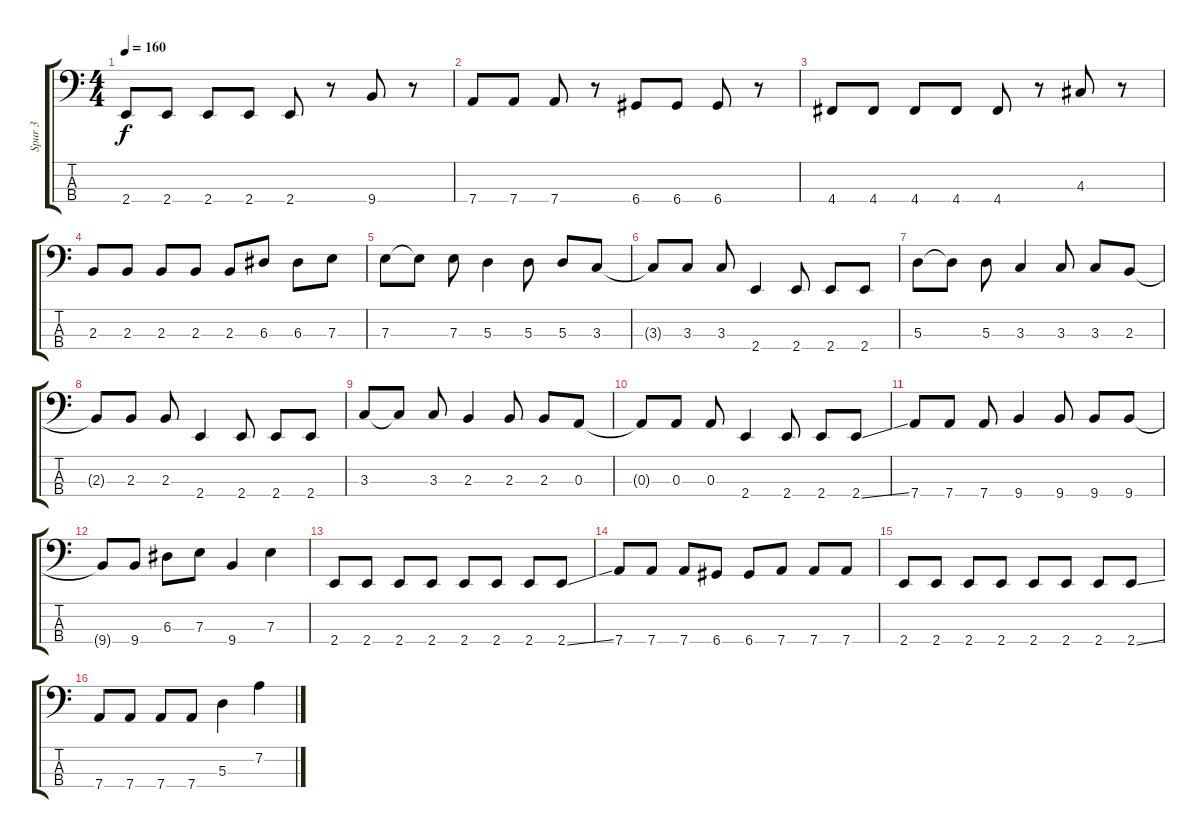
\track ("Spur 3" "Spur 3") {instrument electricbassfinger}
\staff {score tabs}
\tuning (G2 D2 A1 D1) {hide}
\ts (4 4)
\tempo 160
\clef f4
\ks c
2.4.8{dy f} 2.4.8 2.4.8 2.4.8 2.4.8 r.8 9.4.8 r.8 |
7.4.8 7.4.8 7.4.8 r.8 6.4.8 6.4.8 6.4.8 r.8 |
4.4.8 4.4.8 4.4.8 4.4.8 4.4.8 r.8 4.3.8 r.8 |
2.3.8 2.3.8 2.3.8 2.3.8 2.3.8 6.3.8 6.3.8 7.3.8 |
7.3.8 7.3{t}.8 7.3.8 5.3.4 5.3.8 5.3.8 3.3.8 |
3.3{t}.8 3.3.8 3.3.8 2.4.4 2.4.8 2.4.8 2.4.8 |
5.3.8 5.3{t}.8 5.3.8 3.3.4 3.3.8 3.3.8 2.3.8 |
2.3{t}.8 2.3.8 2.3.8 2.4.4 2.4.8 2.4.8 2.4.8 |
3.3.8 3.3{t}.8 3.3.8 2.3.4 2.3.8 2.3.8 0.3.8 |
0.3{t}.8 0.3.8 0.3.8 2.4.4 2.4.8 2.4.8 2.4{ss}.8 |
7.4.8 7.4.8 7.4.8 9.4.4 9.4.8 9.4.8 9.4.8 |
9.4{t}.8 9.4.8 6.3.8 7.3.8 9.4.4 7.3.4 |
2.4.8 2.4.8 2.4.8 2.4.8 2.4.8 2.4.8 2.4.8 2.4{ss}.8 |
7.4.8 7.4.8 7.4.8 6.4.8 6.4.8 7.4.8 7.4.8 7.4.8 |
2.4.8 2.4.8 2.4.8 2.4.8 2.4.8 2.4.8 2.4.8 2.4{ss}.8 |
7.4.8 7.4.8 7.4.8 7.4.8 5.3.4{instrument slapbass1} 7.2.4
